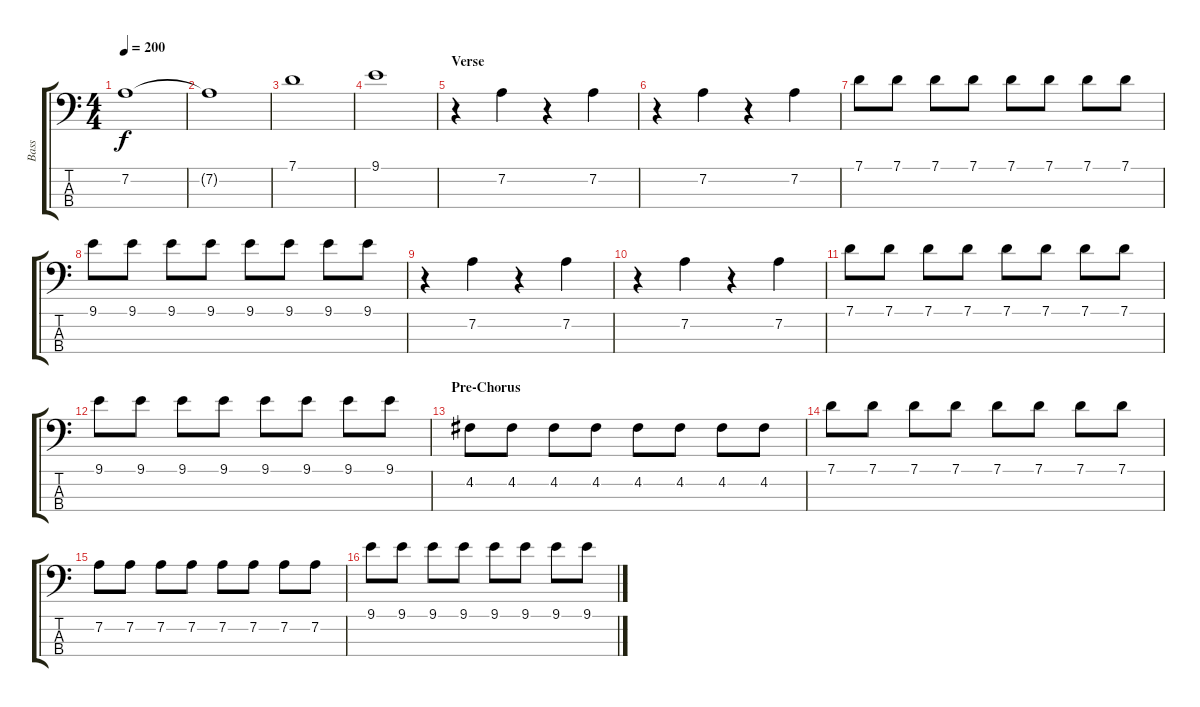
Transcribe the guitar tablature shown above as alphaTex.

\track ("Bass" "Bass") {instrument electricbassfinger}
\staff {score tabs}
\tuning (G2 D2 A1 E1) {hide}
\ts (4 4)
\tempo 200
\clef f4
\ks c
7.2.1{dy f} |
7.2{t}.1 |
7.1.1 |
9.1.1 |
\section ("" "Verse")
r.4 7.2.4 r.4 7.2.4 |
r.4 7.2.4 r.4 7.2.4 |
7.1.8 7.1.8 7.1.8 7.1.8 7.1.8 7.1.8 7.1.8 7.1.8 |
9.1.8 9.1.8 9.1.8 9.1.8 9.1.8 9.1.8 9.1.8 9.1.8 |
r.4 7.2.4 r.4 7.2.4 |
r.4 7.2.4 r.4 7.2.4 |
7.1.8 7.1.8 7.1.8 7.1.8 7.1.8 7.1.8 7.1.8 7.1.8 |
9.1.8 9.1.8 9.1.8 9.1.8 9.1.8 9.1.8 9.1.8 9.1.8 |
\section ("" "Pre-Chorus")
4.2.8 4.2.8 4.2.8 4.2.8 4.2.8 4.2.8 4.2.8 4.2.8 |
7.1.8 7.1.8 7.1.8 7.1.8 7.1.8 7.1.8 7.1.8 7.1.8 |
7.2.8 7.2.8 7.2.8 7.2.8 7.2.8 7.2.8 7.2.8 7.2.8 |
9.1.8 9.1.8 9.1.8 9.1.8 9.1.8 9.1.8 9.1.8 9.1.8
